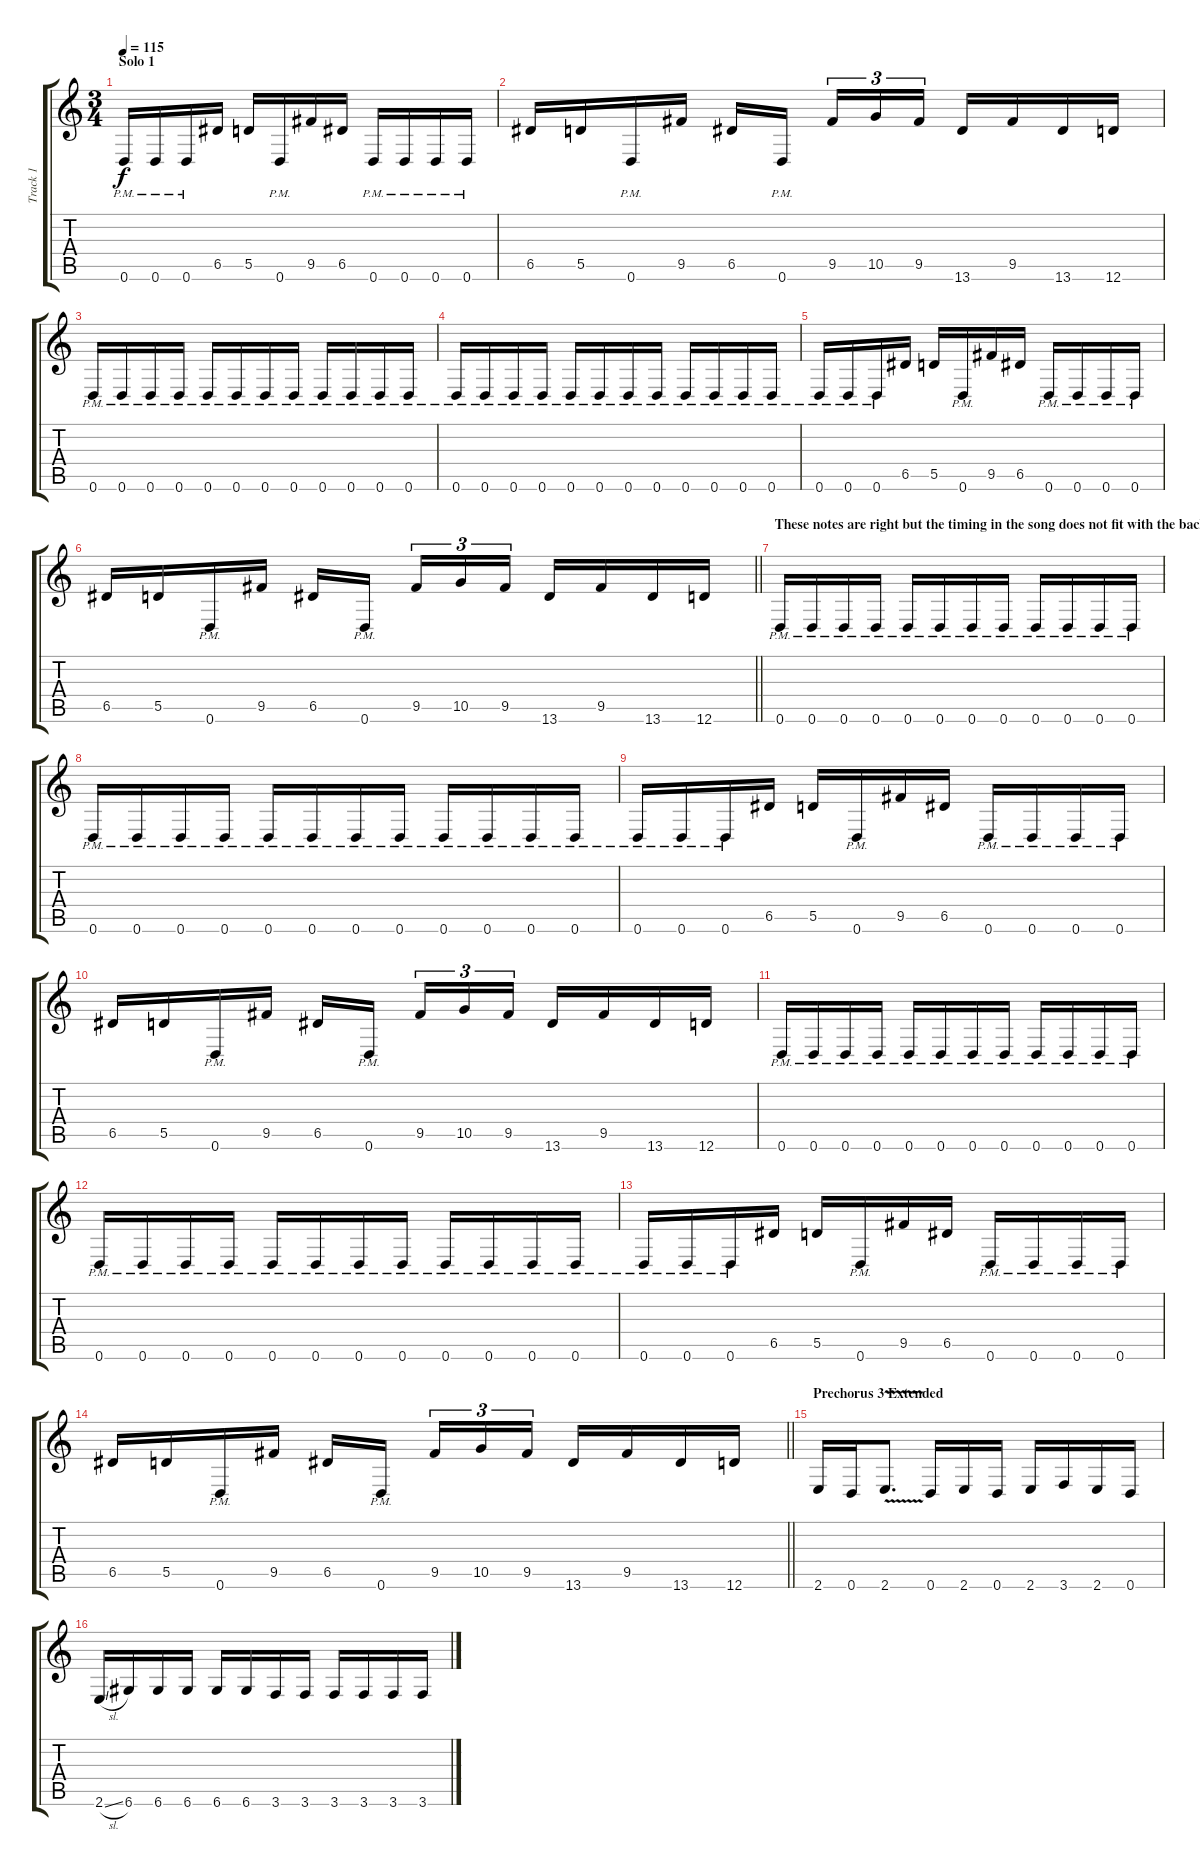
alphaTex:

\track ("Track 1" "Track 1") {instrument overdrivenguitar}
\staff {score tabs}
\tuning (E4 B3 G3 D3 A2 D2) {hide}
\ts (3 4)
\section ("" "Solo 1")
\tempo 115
\clef g2
\ks c
0.6{pm}.16{dy f} 0.6{pm}.16 0.6{pm}.16 6.5.16 5.5.16 0.6{pm}.16 9.5.16 6.5.16 0.6{pm}.16 0.6{pm}.16 0.6{pm}.16 0.6{pm}.16 |
6.5.16 5.5.16 0.6{pm}.16 9.5.16 6.5.16 0.6{pm}.16{beam splitsecondary} 9.5.16{tu (3 2)} 10.5.16{tu (3 2)} 9.5.16{tu (3 2)} 13.6.16 9.5.16 13.6.16 12.6.16 |
0.6{pm}.16 0.6{pm}.16 0.6{pm}.16 0.6{pm}.16 0.6{pm}.16 0.6{pm}.16 0.6{pm}.16 0.6{pm}.16 0.6{pm}.16 0.6{pm}.16 0.6{pm}.16 0.6{pm}.16 |
0.6{pm}.16 0.6{pm}.16 0.6{pm}.16 0.6{pm}.16 0.6{pm}.16 0.6{pm}.16 0.6{pm}.16 0.6{pm}.16 0.6{pm}.16 0.6{pm}.16 0.6{pm}.16 0.6{pm}.16 |
0.6{pm}.16 0.6{pm}.16 0.6{pm}.16 6.5.16 5.5.16 0.6{pm}.16 9.5.16 6.5.16 0.6{pm}.16 0.6{pm}.16 0.6{pm}.16 0.6{pm}.16 |
\barLineRight lightlight
6.5.16 5.5.16 0.6{pm}.16 9.5.16 6.5.16 0.6{pm}.16{beam splitsecondary} 9.5.16{tu (3 2)} 10.5.16{tu (3 2)} 9.5.16{tu (3 2)} 13.6.16 9.5.16 13.6.16 12.6.16 |
\section ("" "These notes are right but the timing in the song does not fit with the backing so this is just a")
0.6{pm}.16 0.6{pm}.16 0.6{pm}.16 0.6{pm}.16 0.6{pm}.16 0.6{pm}.16 0.6{pm}.16 0.6{pm}.16 0.6{pm}.16 0.6{pm}.16 0.6{pm}.16 0.6{pm}.16 |
0.6{pm}.16 0.6{pm}.16 0.6{pm}.16 0.6{pm}.16 0.6{pm}.16 0.6{pm}.16 0.6{pm}.16 0.6{pm}.16 0.6{pm}.16 0.6{pm}.16 0.6{pm}.16 0.6{pm}.16 |
0.6{pm}.16 0.6{pm}.16 0.6{pm}.16 6.5.16 5.5.16 0.6{pm}.16 9.5.16 6.5.16 0.6{pm}.16 0.6{pm}.16 0.6{pm}.16 0.6{pm}.16 |
6.5.16 5.5.16 0.6{pm}.16 9.5.16 6.5.16 0.6{pm}.16{beam splitsecondary} 9.5.16{tu (3 2)} 10.5.16{tu (3 2)} 9.5.16{tu (3 2)} 13.6.16 9.5.16 13.6.16 12.6.16 |
0.6{pm}.16 0.6{pm}.16 0.6{pm}.16 0.6{pm}.16 0.6{pm}.16 0.6{pm}.16 0.6{pm}.16 0.6{pm}.16 0.6{pm}.16 0.6{pm}.16 0.6{pm}.16 0.6{pm}.16 |
0.6{pm}.16 0.6{pm}.16 0.6{pm}.16 0.6{pm}.16 0.6{pm}.16 0.6{pm}.16 0.6{pm}.16 0.6{pm}.16 0.6{pm}.16 0.6{pm}.16 0.6{pm}.16 0.6{pm}.16 |
0.6{pm}.16 0.6{pm}.16 0.6{pm}.16 6.5.16 5.5.16 0.6{pm}.16 9.5.16 6.5.16 0.6{pm}.16 0.6{pm}.16 0.6{pm}.16 0.6{pm}.16 |
\barLineRight lightlight
6.5.16 5.5.16 0.6{pm}.16 9.5.16 6.5.16 0.6{pm}.16{beam splitsecondary} 9.5.16{tu (3 2)} 10.5.16{tu (3 2)} 9.5.16{tu (3 2)} 13.6.16 9.5.16 13.6.16 12.6.16 |
\section ("" "Prechorus 3 Extended")
2.6.16 0.6.16 2.6{v}.8{d} 0.6.16 2.6.16 0.6.16 2.6.16 3.6.16 2.6.16 0.6.16 |
2.6{sl}.16 6.6.16 6.6.16 6.6.16 6.6.16 6.6.16 3.6.16 3.6.16 3.6.16 3.6.16 3.6.16 3.6.16
